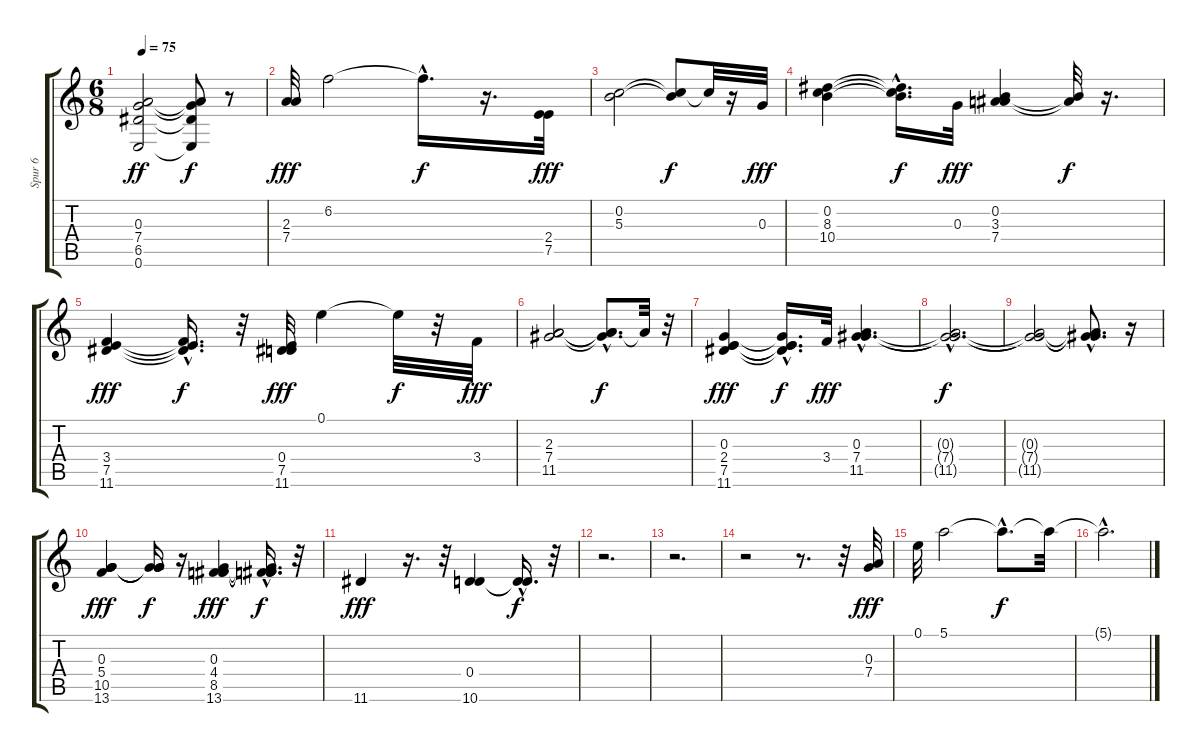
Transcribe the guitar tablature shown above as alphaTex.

\track ("Spur 6" "Spur 6") {instrument acousticguitarnylon}
\staff {score tabs}
\tuning (E4 B3 G3 D3 A2 E2) {hide}
\ts (6 8)
\tempo 75
\clef g2
\ks c
(0.3 7.4 6.5 0.6).2{dy ff} (0.3{t} 7.4{t} 6.5{t} 0.6{t}).8{dy f} r.8 |
(2.3 7.4).32{dy fff} 6.2.2 6.2{hac t}.16{d dy f} r.16{d} (2.4 7.5).32{dy fff} |
(0.2 5.3).2 (0.2{t} 5.3{t}).8{dy f} 5.3{t}.32 r.16 0.3.32{dy fff} |
(0.2 8.3 10.4).4 (0.2{hac t} 8.3{t} 10.4{hac t}).16{d dy f} 0.3.32{dy fff} (0.2 3.3 7.4).4 (0.2{t} 7.4{t}).32{dy f} r.16{d} |
(3.4 7.5 11.6).4{dy fff} (3.4{t} 7.5{hac t} 11.6{t}).16{d dy f} r.32 (0.4 7.5 11.6).32{dy fff} 0.1.4 0.1{t}.32{dy f} r.32 3.4.32{dy fff} |
(2.3 7.4 11.5).2 (2.3{hac t} 7.4{t} 11.5{t}).8{d dy f} 2.3{t}.32 r.32 |
(0.3 2.4 7.5 11.6).4{dy fff} (0.3{t} 2.4{t} 7.5{hac t} 11.6{t}).16{d dy f} 3.4.32{dy fff} (0.3{hac} 7.4{hac} 11.5{hac}).4{d} |
(0.3{hac t} 7.4{hac t} 11.5{hac t}).2{d dy f} |
(0.3{t} 7.4{t} 11.5{t}).2 (0.3{hac t} 7.4{hac t} 11.5{t}).8{d} r.16 |
(0.3 5.4 10.5 13.6).4{dy fff} (0.3{t} 5.4{t} 10.5{t}).16{dy f} r.16 (0.3 4.4 8.5 13.6).4{dy fff} (0.3{hac t} 4.4{t} 8.5{t} 13.6{t}).16{d dy f} r.32 |
11.6.4{dy fff} r.16{d} r.32 (0.4 10.6).4 (0.4{hac t} 10.6{hac t}).16{d dy f} r.32 |
r.2{d} |
r.2{d} |
r.2 r.8{d} r.32 (0.3 7.4).32{dy fff} |
0.1.32 5.1.2 5.1{hac t}.8{d dy f} 5.1{t}.32 |
5.1{hac t}.2{d}
